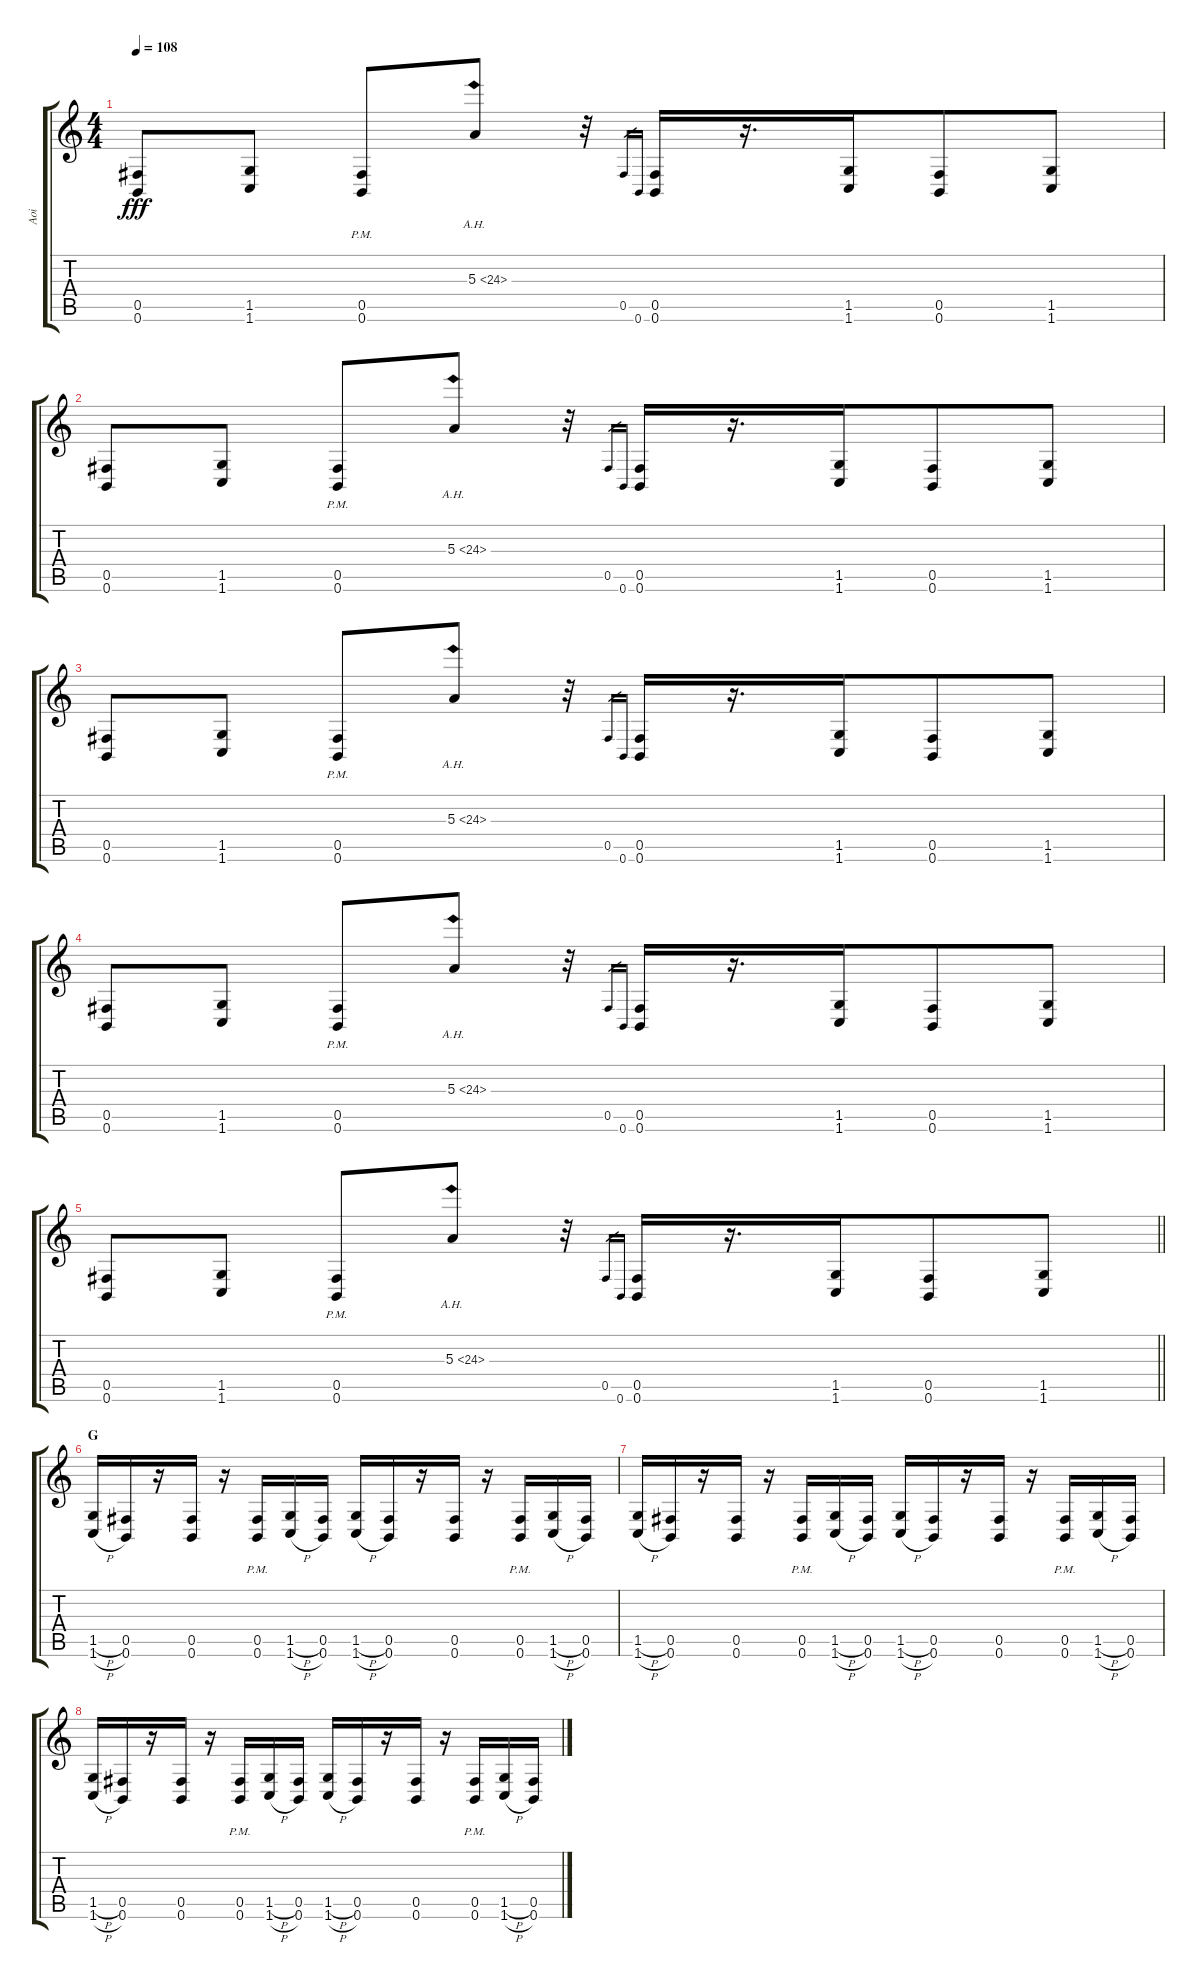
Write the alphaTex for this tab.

\track ("Aoi" "Aoi") {instrument overdrivenguitar}
\staff {score tabs}
\tuning (Db4 Ab3 E3 B2 Gb2 B1) {hide}
\ts (4 4)
\tempo 108
\clef g2
\ks c
(0.5 0.6).8{dy fff} (1.5 1.6).8 (0.5{pm} 0.6{pm}).8 5.3{ah 19}.8 r.32 0.5.16{gr} 0.6.16{gr} (0.5 0.6).16 r.16{d} (1.5 1.6).16{beam merge} (0.5 0.6).8 (1.5 1.6).8 |
(0.5 0.6).8 (1.5 1.6).8 (0.5{pm} 0.6{pm}).8 5.3{ah 19}.8 r.32 0.5.16{gr} 0.6.16{gr} (0.5 0.6).16 r.16{d} (1.5 1.6).16{beam merge} (0.5 0.6).8 (1.5 1.6).8 |
(0.5 0.6).8 (1.5 1.6).8 (0.5{pm} 0.6{pm}).8 5.3{ah 19}.8 r.32 0.5.16{gr} 0.6.16{gr} (0.5 0.6).16 r.16{d} (1.5 1.6).16{beam merge} (0.5 0.6).8 (1.5 1.6).8 |
(0.5 0.6).8 (1.5 1.6).8 (0.5{pm} 0.6{pm}).8 5.3{ah 19}.8 r.32 0.5.16{gr} 0.6.16{gr} (0.5 0.6).16 r.16{d} (1.5 1.6).16{beam merge} (0.5 0.6).8 (1.5 1.6).8 |
\barLineRight lightlight
(0.5 0.6).8 (1.5 1.6).8 (0.5{pm} 0.6{pm}).8 5.3{ah 19}.8 r.32 0.5.16{gr} 0.6.16{gr} (0.5 0.6).16 r.16{d} (1.5 1.6).16{beam merge} (0.5 0.6).8 (1.5 1.6).8 |
\section ("" "G")
(1.5{h} 1.6{h}).16 (0.5 0.6).16 r.16 (0.5 0.6).16 r.16 (0.5{pm} 0.6{pm}).16 (1.5{h} 1.6{h}).16 (0.5 0.6).16 (1.5{h} 1.6{h}).16 (0.5 0.6).16 r.16 (0.5 0.6).16 r.16 (0.5{pm} 0.6{pm}).16 (1.5{h} 1.6{h}).16 (0.5 0.6).16 |
(1.5{h} 1.6{h}).16 (0.5 0.6).16 r.16 (0.5 0.6).16 r.16 (0.5{pm} 0.6{pm}).16 (1.5{h} 1.6{h}).16 (0.5 0.6).16 (1.5{h} 1.6{h}).16 (0.5 0.6).16 r.16 (0.5 0.6).16 r.16 (0.5{pm} 0.6{pm}).16 (1.5{h} 1.6{h}).16 (0.5 0.6).16 |
(1.5{h} 1.6{h}).16 (0.5 0.6).16 r.16 (0.5 0.6).16 r.16 (0.5{pm} 0.6{pm}).16 (1.5{h} 1.6{h}).16 (0.5 0.6).16 (1.5{h} 1.6{h}).16 (0.5 0.6).16 r.16 (0.5 0.6).16 r.16 (0.5{pm} 0.6{pm}).16 (1.5{h} 1.6{h}).16 (0.5 0.6).16
